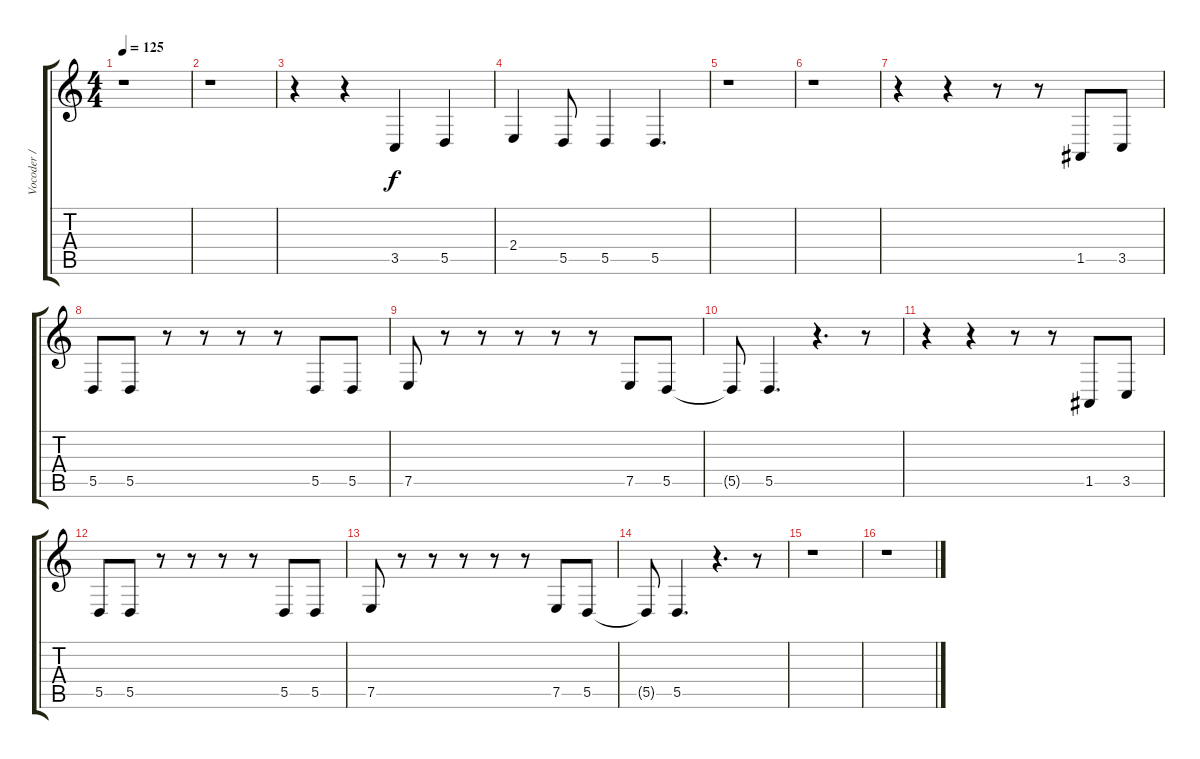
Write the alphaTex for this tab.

\track ("Vocoder / Talkbox" "Vocoder / ") {instrument lead1square}
\staff {score tabs}
\tuning (E4 B3 G3 D3 A2 E2) {hide}
\ts (4 4)
\tempo 125
\clef g2
\ks c
r.1{dy f} |
r.1 |
r.4 r.4 3.5.4 5.5.4 |
2.4.4 5.5.8 5.5.4 5.5.4{d} |
r.1 |
r.1 |
r.4 r.4 r.8 r.8 1.5.8 3.5.8 |
5.5.8 5.5.8 r.8 r.8 r.8 r.8 5.5.8 5.5.8 |
7.5.8 r.8 r.8 r.8 r.8 r.8 7.5.8 5.5.8 |
5.5{t}.8 5.5.4{d} r.4{d} r.8 |
r.4 r.4 r.8 r.8 1.5.8 3.5.8 |
5.5.8 5.5.8 r.8 r.8 r.8 r.8 5.5.8 5.5.8 |
7.5.8 r.8 r.8 r.8 r.8 r.8 7.5.8 5.5.8 |
5.5{t}.8 5.5.4{d} r.4{d} r.8 |
r.1 |
r.1
